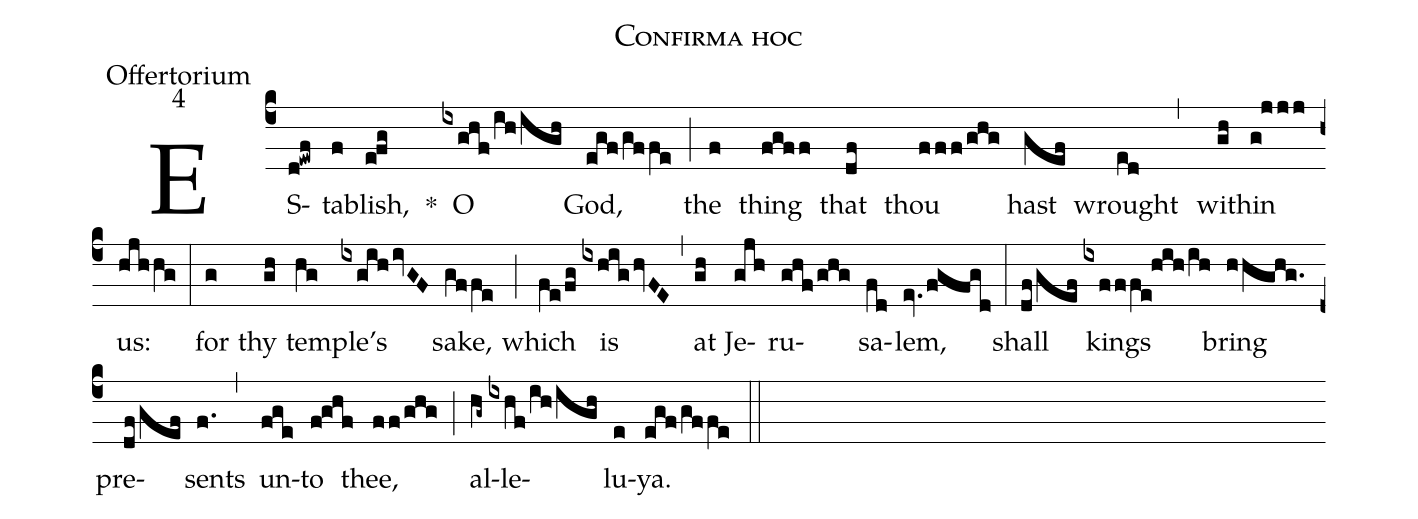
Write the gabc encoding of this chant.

name:Confirma hoc;
office-part:Offertorium;
mode:4;
%%
(c4) ES(d!ewf)tab(f)lish,(e!fg) *() O(ixghf/ih/igh) God,(egf/gffe) (;) the(f) thing(fgff) that(df) thou(fff/ghg) hast(gef) wrought(ed) (,) with(gh)in(g!jjj) us:(hjhhg) (:) for(g) thy(gh) tem(hg)ple’s(ixgih/ivGF) sake,(gffe) (;) which(fe/fg) is(ixhig/hvFE) (,) at(gh) Je(gjh)ru(ghf/ghg)sa(fd)lem,(ev.fgfgd) (:) shall(df/gef) kings(ixfffe!hih/ih) bring(hhghg.) pre(df/gef)sents(f.) (,) un(fge)to(f!ghf) thee,(ff/ghg) (;) al(hg~)le(ixhf/ih/igh)lu(e)ya.(egf/gffe) (::)
